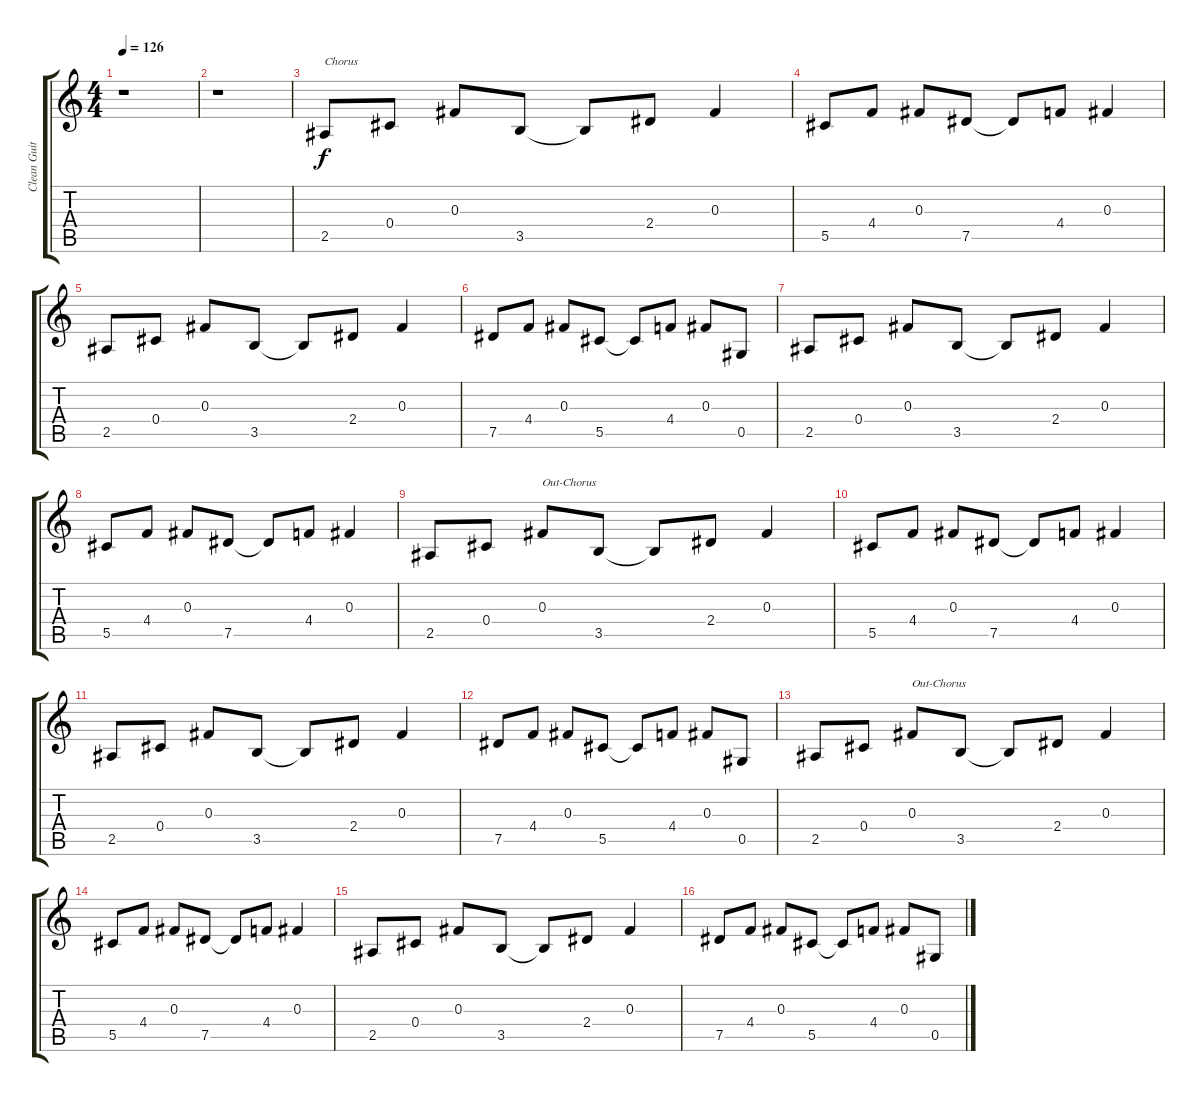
\track ("Clean Guitar" "Clean Guit") {instrument electricguitarclean}
\staff {score tabs}
\tuning (Eb4 Bb3 Gb3 Db3 Ab2 Eb2) {hide}
\ts (4 4)
\tempo 126
\clef g2
\ks c
r.1{dy f} |
r.1 |
2.5.8{txt "Chorus"} 0.4.8 0.3.8 3.5.8 3.5{t}.8 2.4.8 0.3.4 |
5.5.8 4.4.8 0.3.8 7.5.8 7.5{t}.8 4.4.8 0.3.4 |
2.5.8 0.4.8 0.3.8 3.5.8 3.5{t}.8 2.4.8 0.3.4 |
7.5.8 4.4.8 0.3.8 5.5.8 5.5{t}.8 4.4.8 0.3.8 0.5.8 |
2.5.8 0.4.8 0.3.8 3.5.8 3.5{t}.8 2.4.8 0.3.4 |
5.5.8 4.4.8 0.3.8 7.5.8 7.5{t}.8 4.4.8 0.3.4 |
2.5.8 0.4.8 0.3.8{txt "Out-Chorus"} 3.5.8 3.5{t}.8 2.4.8 0.3.4 |
5.5.8 4.4.8 0.3.8 7.5.8 7.5{t}.8 4.4.8 0.3.4 |
2.5.8 0.4.8 0.3.8 3.5.8 3.5{t}.8 2.4.8 0.3.4 |
7.5.8 4.4.8 0.3.8 5.5.8 5.5{t}.8 4.4.8 0.3.8 0.5.8 |
2.5.8 0.4.8 0.3.8{txt "Out-Chorus"} 3.5.8 3.5{t}.8 2.4.8 0.3.4 |
5.5.8 4.4.8 0.3.8 7.5.8 7.5{t}.8 4.4.8 0.3.4 |
2.5.8 0.4.8 0.3.8 3.5.8 3.5{t}.8 2.4.8 0.3.4 |
7.5.8 4.4.8 0.3.8 5.5.8 5.5{t}.8 4.4.8 0.3.8 0.5.8
